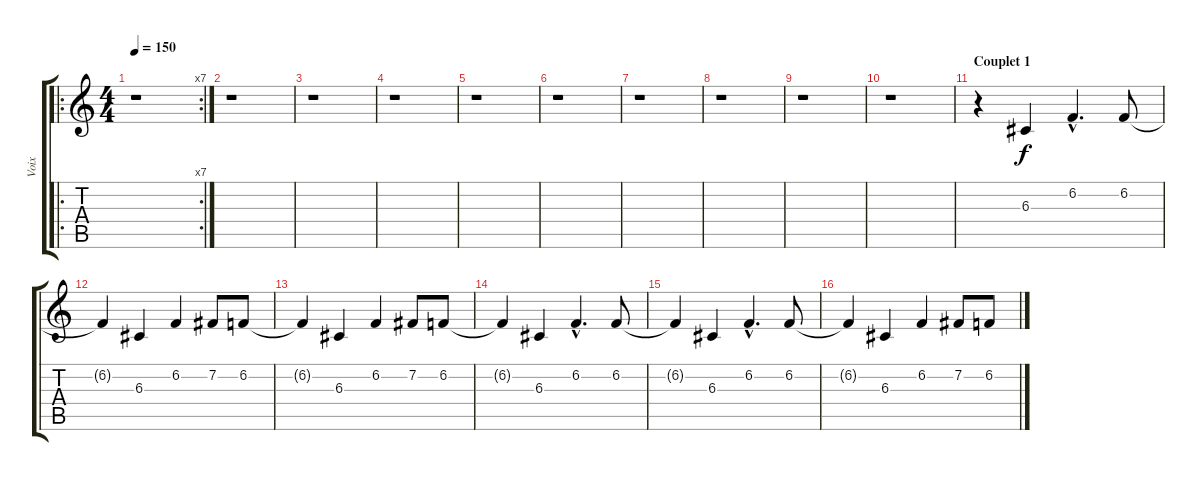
\track ("Voix" "Voix") {instrument lead6voice}
\staff {score tabs}
\tuning (E4 B3 G3 D3 A2 E2) {hide}
\ro
\rc 7
\ts (4 4)
\tempo 150
\clef g2
\ks c
r.1{dy f instrument lead6voice} |
r.1 |
r.1 |
r.1 |
r.1 |
r.1 |
r.1 |
r.1 |
r.1 |
r.1 |
\section ("" "Couplet 1")
r.4 6.3.4 6.2{hac}.4{d} 6.2.8 |
6.2{t}.4 6.3.4 6.2.4 7.2.8 6.2.8 |
6.2{t}.4 6.3.4 6.2.4 7.2.8 6.2.8 |
6.2{t}.4 6.3.4 6.2{hac}.4{d} 6.2.8 |
6.2{t}.4 6.3.4 6.2{hac}.4{d} 6.2.8 |
6.2{t}.4 6.3.4 6.2.4 7.2.8 6.2.8
